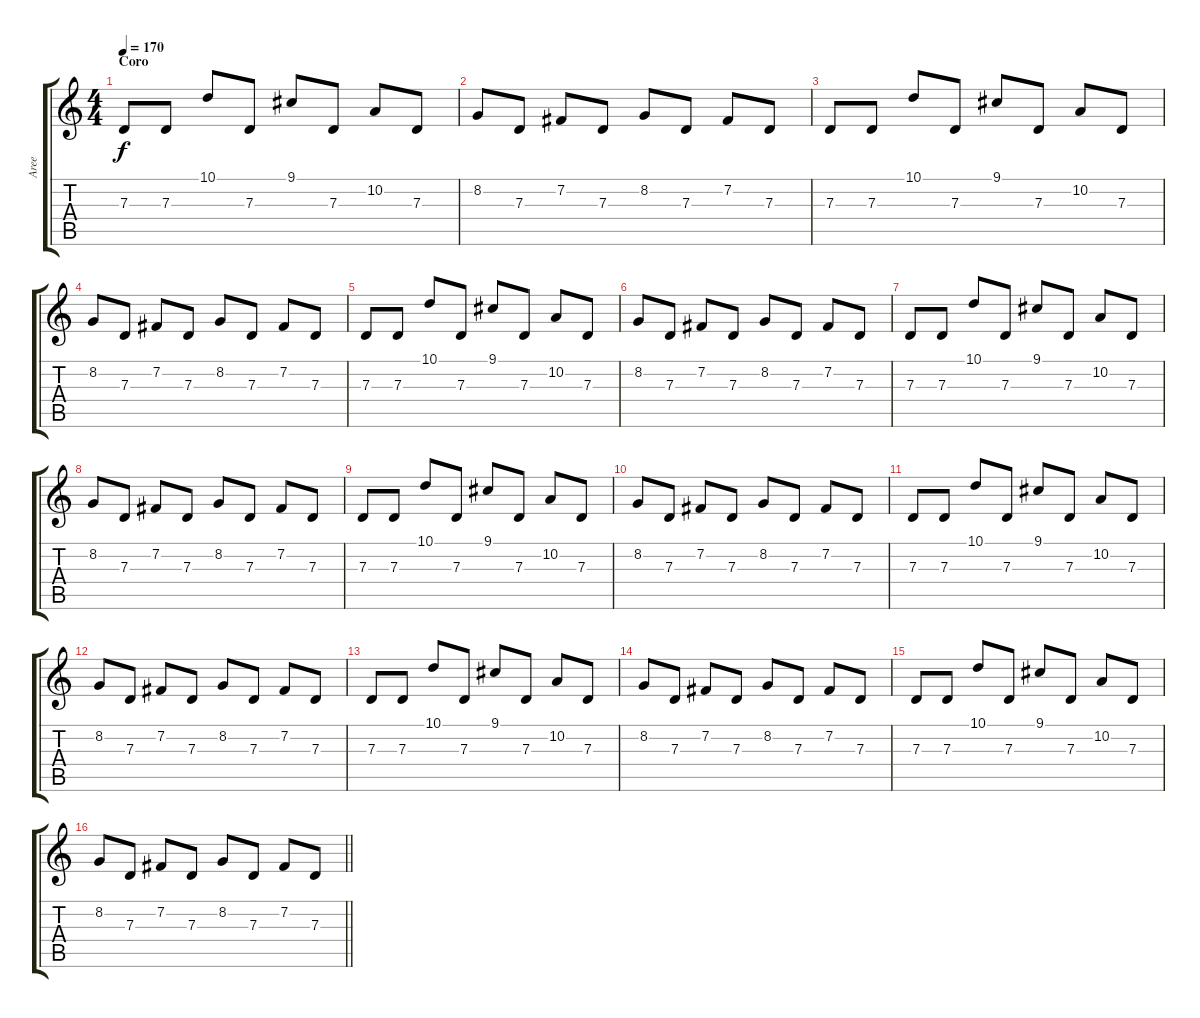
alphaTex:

\track ("Aree" "Aree") {instrument violin}
\staff {score tabs}
\tuning (E4 B3 G3 D3 A2 D2) {hide}
\ts (4 4)
\section ("" "Coro")
\tempo 170
\clef g2
\ks c
7.3.8{dy f} 7.3.8 10.1.8 7.3.8 9.1.8 7.3.8 10.2.8 7.3.8 |
8.2.8 7.3.8 7.2.8 7.3.8 8.2.8 7.3.8 7.2.8 7.3.8 |
7.3.8 7.3.8 10.1.8 7.3.8 9.1.8 7.3.8 10.2.8 7.3.8 |
8.2.8 7.3.8 7.2.8 7.3.8 8.2.8 7.3.8 7.2.8 7.3.8 |
7.3.8 7.3.8 10.1.8 7.3.8 9.1.8 7.3.8 10.2.8 7.3.8 |
8.2.8 7.3.8 7.2.8 7.3.8 8.2.8 7.3.8 7.2.8 7.3.8 |
7.3.8 7.3.8 10.1.8 7.3.8 9.1.8 7.3.8 10.2.8 7.3.8 |
8.2.8 7.3.8 7.2.8 7.3.8 8.2.8 7.3.8 7.2.8 7.3.8 |
7.3.8 7.3.8 10.1.8 7.3.8 9.1.8 7.3.8 10.2.8 7.3.8 |
8.2.8 7.3.8 7.2.8 7.3.8 8.2.8 7.3.8 7.2.8 7.3.8 |
7.3.8 7.3.8 10.1.8 7.3.8 9.1.8 7.3.8 10.2.8 7.3.8 |
8.2.8 7.3.8 7.2.8 7.3.8 8.2.8 7.3.8 7.2.8 7.3.8 |
7.3.8 7.3.8 10.1.8 7.3.8 9.1.8 7.3.8 10.2.8 7.3.8 |
8.2.8 7.3.8 7.2.8 7.3.8 8.2.8 7.3.8 7.2.8 7.3.8 |
7.3.8 7.3.8 10.1.8 7.3.8 9.1.8 7.3.8 10.2.8 7.3.8 |
\barLineRight lightlight
8.2.8 7.3.8 7.2.8 7.3.8 8.2.8 7.3.8 7.2.8 7.3.8
